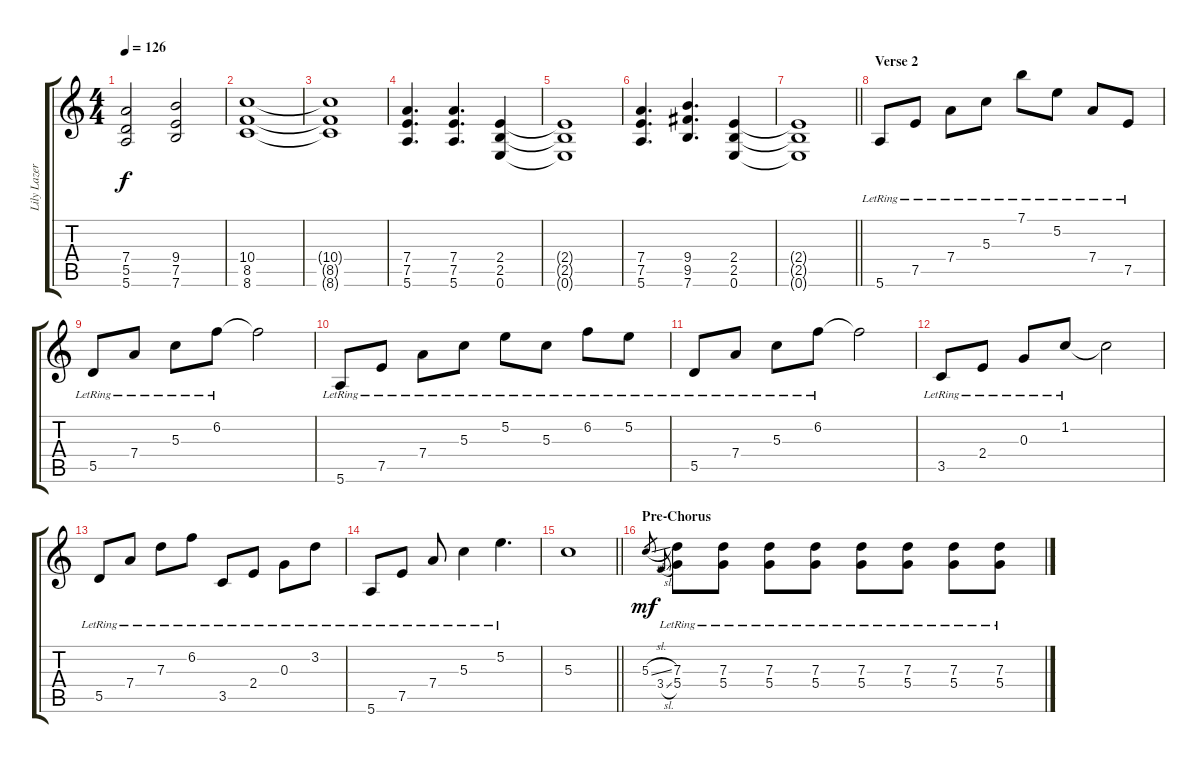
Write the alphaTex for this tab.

\track ("Lily Lazer (Guitar)" "Lily Lazer") {instrument distortionguitar}
\staff {score tabs}
\tuning (E4 B3 G3 D3 A2 E2) {hide}
\ts (4 4)
\tempo 126
\clef g2
\ks c
(7.4{t} 5.5{t} 5.6{t}).2{dy f} (9.4 7.5 7.6).2 |
(10.4 8.5 8.6).1 |
(10.4{t} 8.5{t} 8.6{t}).1 |
(7.4 7.5 5.6).4{d} (7.4 7.5 5.6).4{d} (2.4 2.5 0.6).4 |
(2.4{t} 2.5{t} 0.6{t}).1 |
(7.4 7.5 5.6).4{d} (9.4 9.5 7.6).4{d} (2.4 2.5 0.6).4 |
\barLineRight lightlight
(2.4{t} 2.5{t} 0.6{t}).1 |
\section ("" "Verse 2")
5.6{lr}.8{instrument electricguitarjazz} 7.5{lr}.8 7.4{lr}.8 5.3{lr}.8 7.1{lr}.8{balance 5} 5.2{lr}.8 7.4{lr}.8 7.5{lr}.8 |
5.5{lr}.8{balance 8} 7.4{lr}.8 5.3{lr}.8 6.2{lr}.8 6.2{t}.2 |
5.6{lr}.8 7.5{lr}.8 7.4{lr}.8 5.3{lr}.8 5.2{lr}.8{balance 5} 5.3{lr}.8 6.2{lr}.8 5.2{lr}.8 |
5.5{lr}.8{balance 8} 7.4{lr}.8 5.3{lr}.8 6.2{lr}.8 6.2{t}.2 |
3.5{lr}.8 2.4{lr}.8 0.3{lr}.8 1.2{lr}.8 1.2{t}.2 |
5.5{lr}.8 7.4{lr}.8 7.3{lr}.8 6.2{lr}.8 3.5{lr}.8 2.4{lr}.8 0.3{lr}.8 3.2{lr}.8 |
5.6{lr}.8 7.5{lr}.8 7.4{lr}.8 5.3{lr}.4 5.2{lr}.4{d} |
\barLineRight lightlight
5.3.1 |
\section ("" "Pre-Chorus")
5.3{sl}.16{gr dy mf} 3.4{sl}.16{gr onbeat} (7.3{lr} 5.4{lr}).8{instrument distortionguitar} (7.3{lr} 5.4{lr}).8 (7.3{lr} 5.4{lr}).8 (7.3{lr} 5.4{lr}).8 (7.3{lr} 5.4{lr}).8 (7.3{lr} 5.4{lr}).8 (7.3{lr} 5.4{lr}).8 (7.3{lr} 5.4{lr}).8
